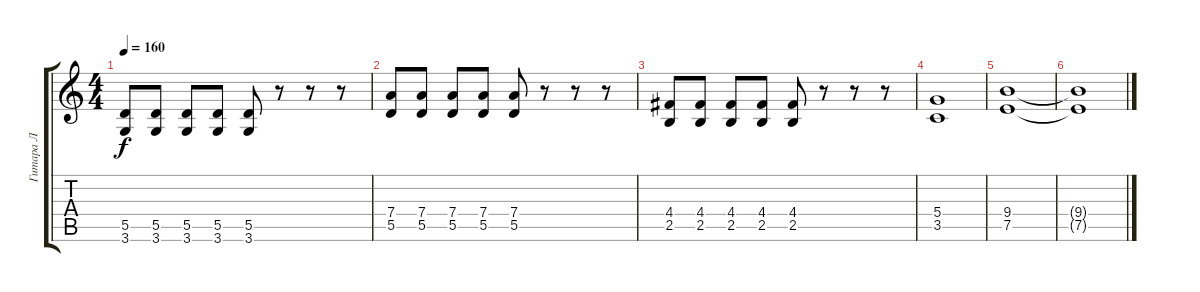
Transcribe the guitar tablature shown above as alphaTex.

\track ("Гитара Л" "Гитара Л") {instrument distortionguitar}
\staff {score tabs}
\tuning (E4 B3 G3 D3 A2 E2) {hide}
\ts (4 4)
\section ("" " ")
\tempo 160
\clef g2
\ks c
(5.5 3.6).8{dy f} (5.5 3.6).8 (5.5 3.6).8 (5.5 3.6).8 (5.5 3.6).8 r.8 r.8 r.8 |
(7.4 5.5).8 (7.4 5.5).8 (7.4 5.5).8 (7.4 5.5).8 (7.4 5.5).8 r.8 r.8 r.8 |
(4.4 2.5).8 (4.4 2.5).8 (4.4 2.5).8 (4.4 2.5).8 (4.4 2.5).8 r.8 r.8 r.8 |
(5.4 3.5).1 |
(9.4 7.5).1 |
(9.4{t} 7.5{t}).1
